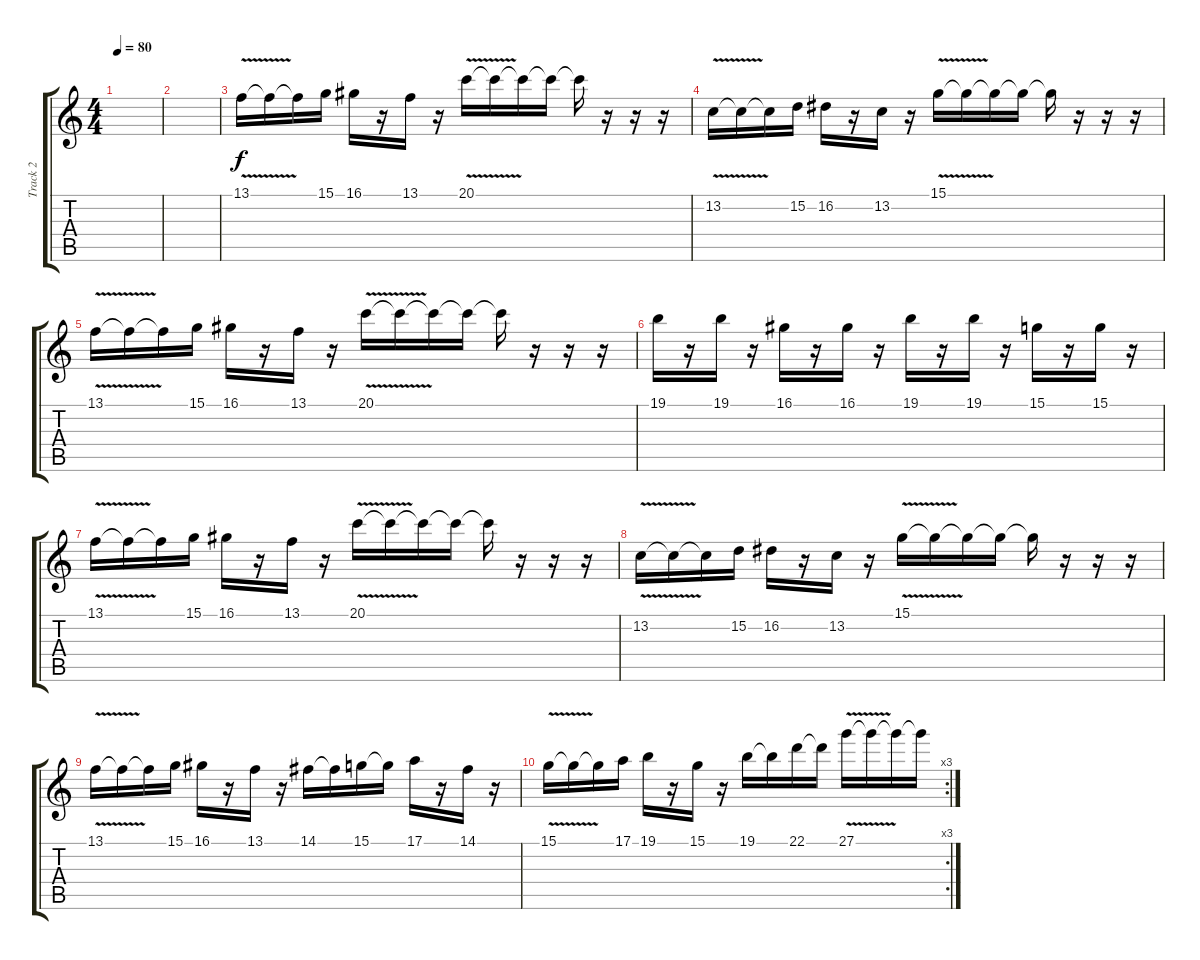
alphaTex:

\track ("Track 2" "Track 2") {instrument violin}
\staff {score tabs}
\tuning (E4 B3 G3 D3 A2 E2) {hide}
\ts (4 4)
\tempo 80
\clef g2
\ks c
|
|
13.1{v}.16 13.1{t}.16 13.1{t}.16 15.1.16 16.1.16 r.16 13.1.16 r.16 20.1{v}.16 20.1{t}.16 20.1{t}.16 20.1{t}.16 20.1{t}.16 r.16 r.16 r.16 |
13.2{v}.16 13.2{t}.16 13.2{t}.16 15.2.16 16.2.16 r.16 13.2.16 r.16 15.1{v}.16 15.1{t}.16 15.1{t}.16 15.1{t}.16 15.1{t}.16 r.16 r.16 r.16 |
13.1{v}.16 13.1{t}.16 13.1{t}.16 15.1.16 16.1.16 r.16 13.1.16 r.16 20.1{v}.16 20.1{t}.16 20.1{t}.16 20.1{t}.16 20.1{t}.16 r.16 r.16 r.16 |
19.1.16 r.16 19.1.16 r.16 16.1.16 r.16 16.1.16 r.16 19.1.16 r.16 19.1.16 r.16 15.1.16 r.16 15.1.16 r.16 |
13.1{v}.16 13.1{t}.16 13.1{t}.16 15.1.16 16.1.16 r.16 13.1.16 r.16 20.1{v}.16 20.1{t}.16 20.1{t}.16 20.1{t}.16 20.1{t}.16 r.16 r.16 r.16 |
13.2{v}.16 13.2{t}.16 13.2{t}.16 15.2.16 16.2.16 r.16 13.2.16 r.16 15.1{v}.16 15.1{t}.16 15.1{t}.16 15.1{t}.16 15.1{t}.16 r.16 r.16 r.16 |
13.1{v}.16 13.1{t}.16 13.1{t}.16 15.1.16 16.1.16 r.16 13.1.16 r.16 14.1.16 14.1{t}.16 15.1.16 15.1{t}.16 17.1.16 r.16 14.1.16 r.16 |
\rc 3
15.1{v}.16 15.1{t}.16 15.1{t}.16 17.1.16 19.1.16 r.16 15.1.16 r.16 19.1.16 19.1{t}.16 22.1.16 22.1{t}.16 27.1{v}.16 27.1{t}.16 27.1{t}.16 27.1{t}.16
